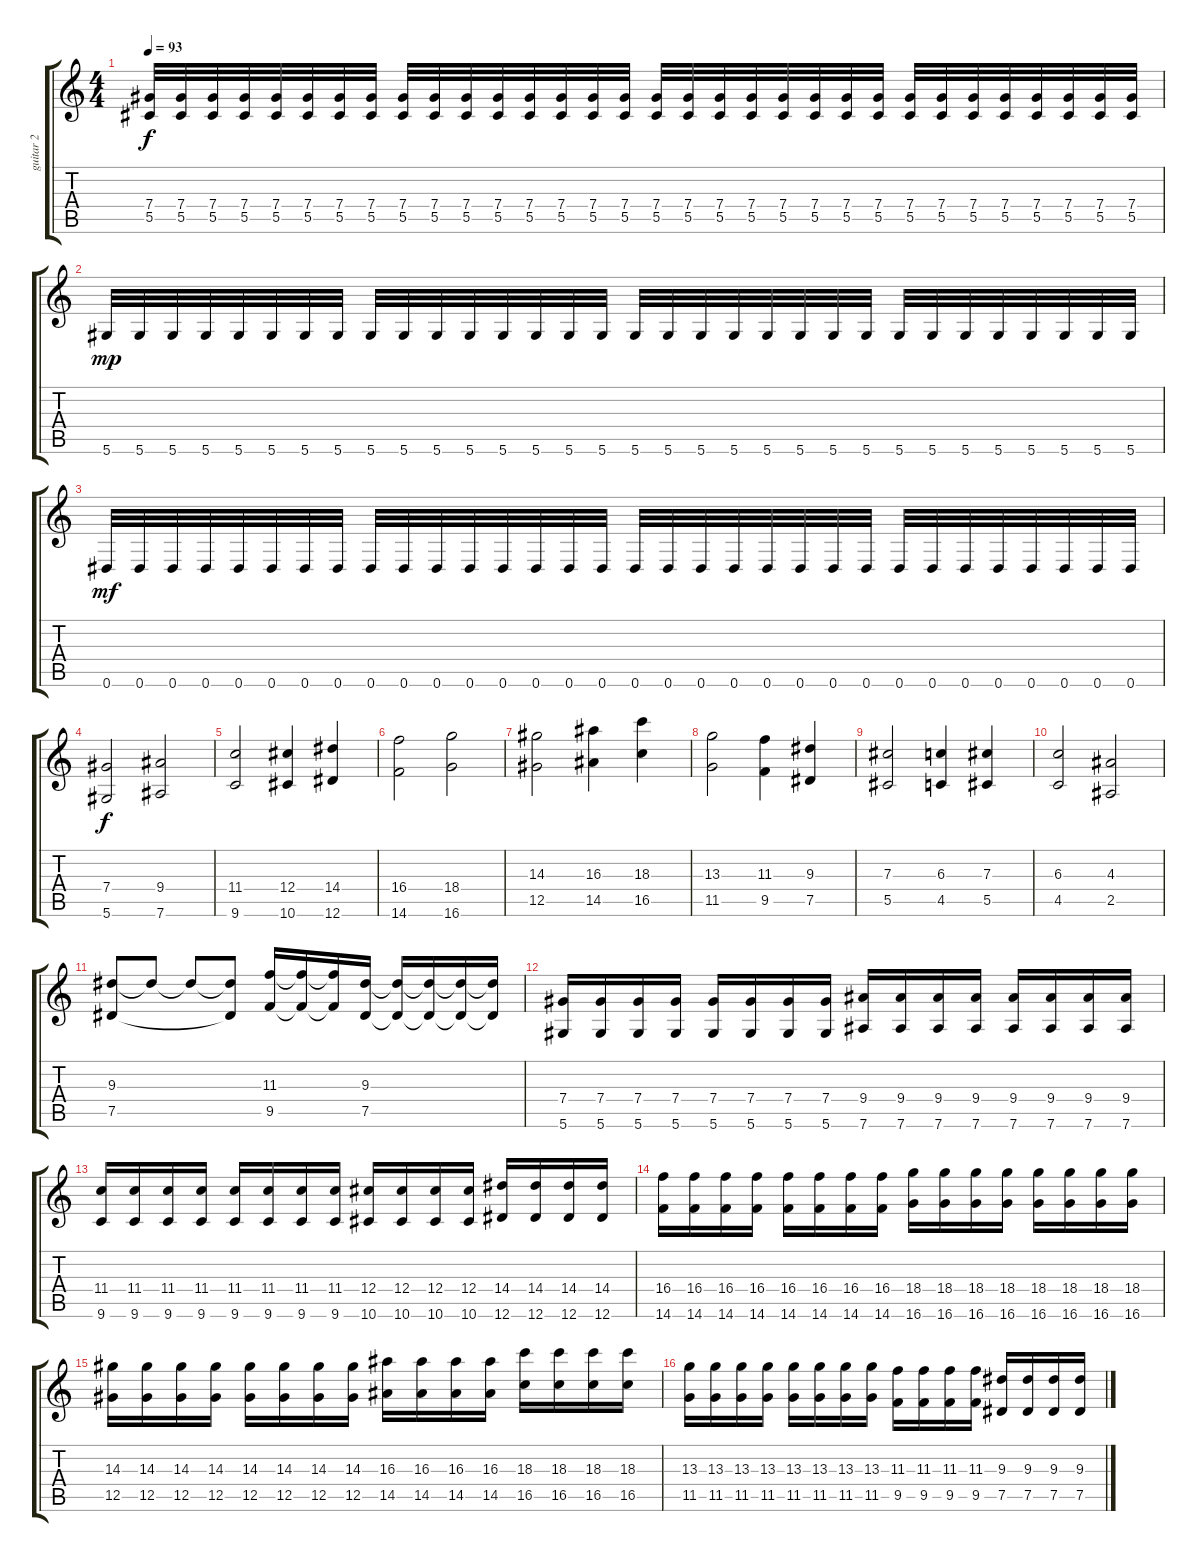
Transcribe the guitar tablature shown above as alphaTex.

\track ("guitar 2" "guitar 2") {instrument distortionguitar}
\staff {score tabs}
\tuning (Eb4 Bb3 Gb3 Db3 Ab2 Eb2) {hide}
\ts (4 4)
\tempo 93
\clef g2
\ks c
(7.4 5.5).32{dy f} (7.4 5.5).32 (7.4 5.5).32 (7.4 5.5).32 (7.4 5.5).32 (7.4 5.5).32 (7.4 5.5).32 (7.4 5.5).32 (7.4 5.5).32 (7.4 5.5).32 (7.4 5.5).32 (7.4 5.5).32 (7.4 5.5).32 (7.4 5.5).32 (7.4 5.5).32 (7.4 5.5).32 (7.4 5.5).32 (7.4 5.5).32 (7.4 5.5).32 (7.4 5.5).32 (7.4 5.5).32 (7.4 5.5).32 (7.4 5.5).32 (7.4 5.5).32 (7.4 5.5).32 (7.4 5.5).32 (7.4 5.5).32 (7.4 5.5).32 (7.4 5.5).32 (7.4 5.5).32 (7.4 5.5).32 (7.4 5.5).32 |
5.6.32{dy mp} 5.6.32 5.6.32 5.6.32 5.6.32 5.6.32 5.6.32 5.6.32 5.6.32 5.6.32 5.6.32 5.6.32 5.6.32 5.6.32 5.6.32 5.6.32 5.6.32 5.6.32 5.6.32 5.6.32 5.6.32 5.6.32 5.6.32 5.6.32 5.6.32 5.6.32 5.6.32 5.6.32 5.6.32 5.6.32 5.6.32 5.6.32 |
0.6.32{dy mf} 0.6.32 0.6.32 0.6.32 0.6.32 0.6.32 0.6.32 0.6.32 0.6.32 0.6.32 0.6.32 0.6.32 0.6.32 0.6.32 0.6.32 0.6.32 0.6.32 0.6.32 0.6.32 0.6.32 0.6.32 0.6.32 0.6.32 0.6.32 0.6.32 0.6.32 0.6.32 0.6.32 0.6.32 0.6.32 0.6.32 0.6.32 |
(7.4 5.6).2{dy f} (9.4 7.6).2 |
(11.4 9.6).2 (12.4 10.6).4 (14.4 12.6).4 |
(16.4 14.6).2 (18.4 16.6).2 |
(14.3 12.5).2 (16.3 14.5).4 (18.3 16.5).4 |
(13.3 11.5).2 (11.3 9.5).4 (9.3 7.5).4 |
(7.3 5.5).2 (6.3 4.5).4 (7.3 5.5).4 |
(6.3 4.5).2 (4.3 2.5).2 |
(9.3 7.5).8 9.3{t}.8 9.3{t}.8 (9.3{t} 7.5{t}).8 (11.3 9.5).16 (11.3{t} 9.5{t}).16 (11.3{t} 9.5{t}).16 (9.3 7.5).16 (9.3{t} 7.5{t}).16 (9.3{t} 7.5{t}).16 (9.3{t} 7.5{t}).16 (9.3{t} 7.5{t}).16 |
(7.4 5.6).16 (7.4 5.6).16 (7.4 5.6).16 (7.4 5.6).16 (7.4 5.6).16 (7.4 5.6).16 (7.4 5.6).16 (7.4 5.6).16 (9.4 7.6).16 (9.4 7.6).16 (9.4 7.6).16 (9.4 7.6).16 (9.4 7.6).16 (9.4 7.6).16 (9.4 7.6).16 (9.4 7.6).16 |
(11.4 9.6).16 (11.4 9.6).16 (11.4 9.6).16 (11.4 9.6).16 (11.4 9.6).16 (11.4 9.6).16 (11.4 9.6).16 (11.4 9.6).16 (12.4 10.6).16 (12.4 10.6).16 (12.4 10.6).16 (12.4 10.6).16 (14.4 12.6).16 (14.4 12.6).16 (14.4 12.6).16 (14.4 12.6).16 |
(16.4 14.6).16 (16.4 14.6).16 (16.4 14.6).16 (16.4 14.6).16 (16.4 14.6).16 (16.4 14.6).16 (16.4 14.6).16 (16.4 14.6).16 (18.4 16.6).16 (18.4 16.6).16 (18.4 16.6).16 (18.4 16.6).16 (18.4 16.6).16 (18.4 16.6).16 (18.4 16.6).16 (18.4 16.6).16 |
(14.3 12.5).16 (14.3 12.5).16 (14.3 12.5).16 (14.3 12.5).16 (14.3 12.5).16 (14.3 12.5).16 (14.3 12.5).16 (14.3 12.5).16 (16.3 14.5).16 (16.3 14.5).16 (16.3 14.5).16 (16.3 14.5).16 (18.3 16.5).16 (18.3 16.5).16 (18.3 16.5).16 (18.3 16.5).16 |
(13.3 11.5).16 (13.3 11.5).16 (13.3 11.5).16 (13.3 11.5).16 (13.3 11.5).16 (13.3 11.5).16 (13.3 11.5).16 (13.3 11.5).16 (11.3 9.5).16 (11.3 9.5).16 (11.3 9.5).16 (11.3 9.5).16 (9.3 7.5).16 (9.3 7.5).16 (9.3 7.5).16 (9.3 7.5).16
